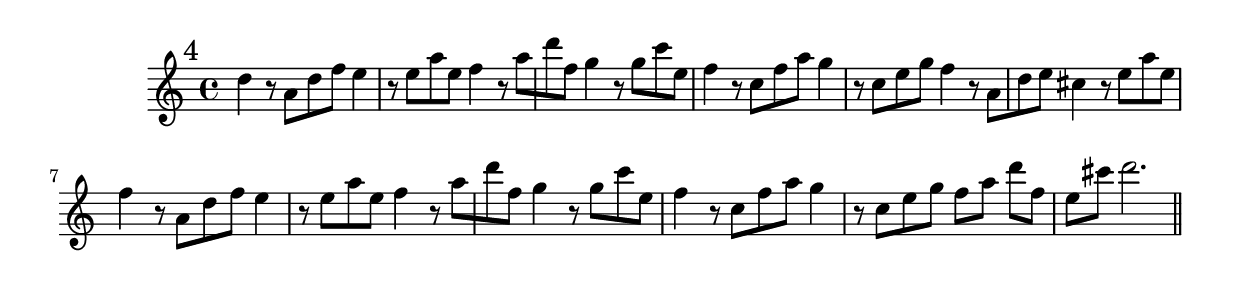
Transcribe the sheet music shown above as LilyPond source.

%%  quarto_flauto.ly
%%  Copyright (c) 2011 Benjamin Coudrin <benjamin.coudrin@gmail.com>
%%                All Rights Reserved
%%
%%  Copyleft :
%%  This program is free software. It comes without any warranty, to
%%  the extent permitted by applicable law. You can redistribute it
%%  and/or modify it under the terms of the Do What The Fuck You Want
%%  To Public License, Version 2, as published by Sam Hocevar. See
%%  http://sam.zoy.org/wtfpl/COPYING for more details.

\relative c'' {
  \mark \markup "4"
  d4 r8 a8[ d f]
  e4 r8 e8[ a e]
  f4 r8 a8[ d f,]
  g4 r8 g8[ c e,]
  f4 r8 c8[ f a]
  g4 r8 c,8[ e g]
  f4 r8 a,8[ d e]
  cis4 r8 e8[ a e]
  f4 r8 a,8[ d f]
  e4 r8 e8[ a e]
  f4 r8 a8[ d f,]
  g4 r8 g8[ c e,]
  f4 r8 c8[ f a]
  g4 r8 c,8[ e g]
  f8 [ a] d8[ f,] e8[ cis']
  d2.
  
  \bar "||"
}